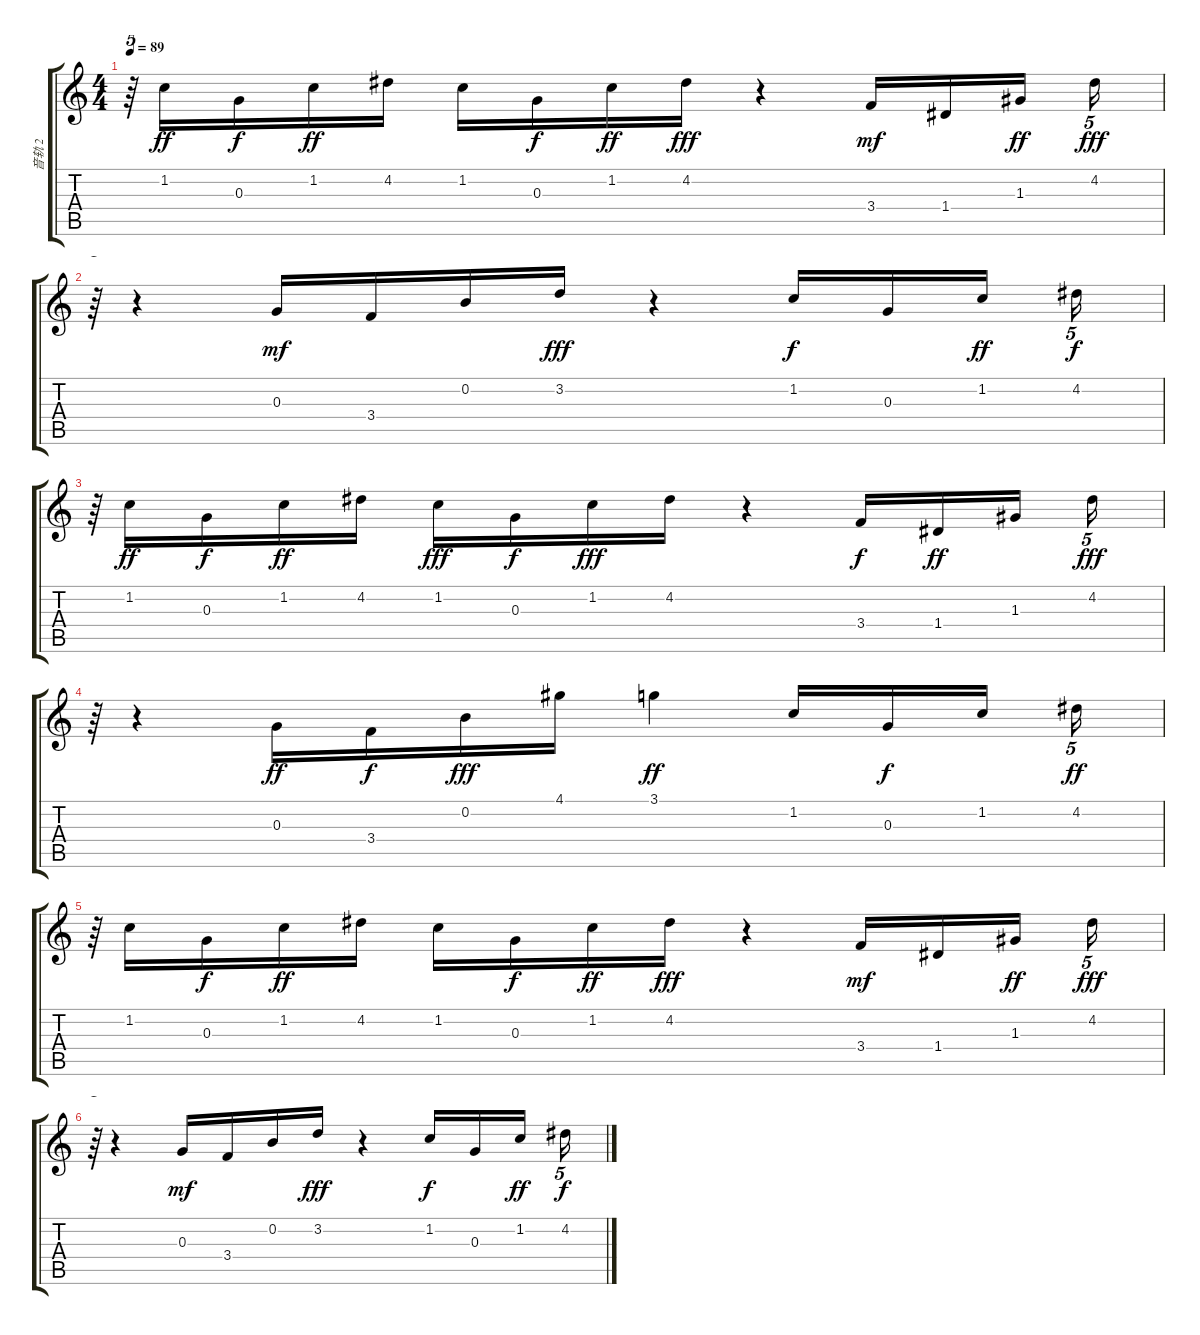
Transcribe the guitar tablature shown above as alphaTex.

\track ("音轨 2" "音轨 2") {instrument acousticguitarsteel}
\staff {score tabs}
\tuning (E4 B3 G3 D3 A2 E2) {hide}
\ts (4 4)
\tempo 89
\clef g2
\ks c
r.64{tu (5 4) dy ff} 1.2.16 0.3.16{dy f} 1.2.16{dy ff} 4.2.16 1.2.16 0.3.16{dy f} 1.2.16{dy ff} 4.2.16{dy fff} r.4 3.4.16{dy mf} 1.4.16 1.3.16{dy ff} 4.2.16{tu (5 4) dy fff} |
r.64{tu (5 4)} r.4 0.3.16{dy mf} 3.4.16 0.2.16 3.2.16{dy fff} r.4 1.2.16{dy f} 0.3.16 1.2.16{dy ff} 4.2.16{tu (5 4) dy f} |
r.64{tu (5 4)} 1.2.16{dy ff} 0.3.16{dy f} 1.2.16{dy ff} 4.2.16 1.2.16{dy fff} 0.3.16{dy f} 1.2.16{dy fff} 4.2.16 r.4 3.4.16{dy f} 1.4.16{dy ff} 1.3.16 4.2.16{tu (5 4) dy fff} |
r.64{tu (5 4)} r.4 0.3.16{dy ff} 3.4.16{dy f} 0.2.16{dy fff} 4.1.16 3.1.4{dy ff} 1.2.16 0.3.16{dy f} 1.2.16 4.2.16{tu (5 4) dy ff} |
r.64{tu (5 4)} 1.2.16 0.3.16{dy f} 1.2.16{dy ff} 4.2.16 1.2.16 0.3.16{dy f} 1.2.16{dy ff} 4.2.16{dy fff} r.4 3.4.16{dy mf} 1.4.16 1.3.16{dy ff} 4.2.16{tu (5 4) dy fff} |
r.64{tu (5 4)} r.4 0.3.16{dy mf} 3.4.16 0.2.16 3.2.16{dy fff} r.4 1.2.16{dy f} 0.3.16 1.2.16{dy ff} 4.2.16{tu (5 4) dy f}
